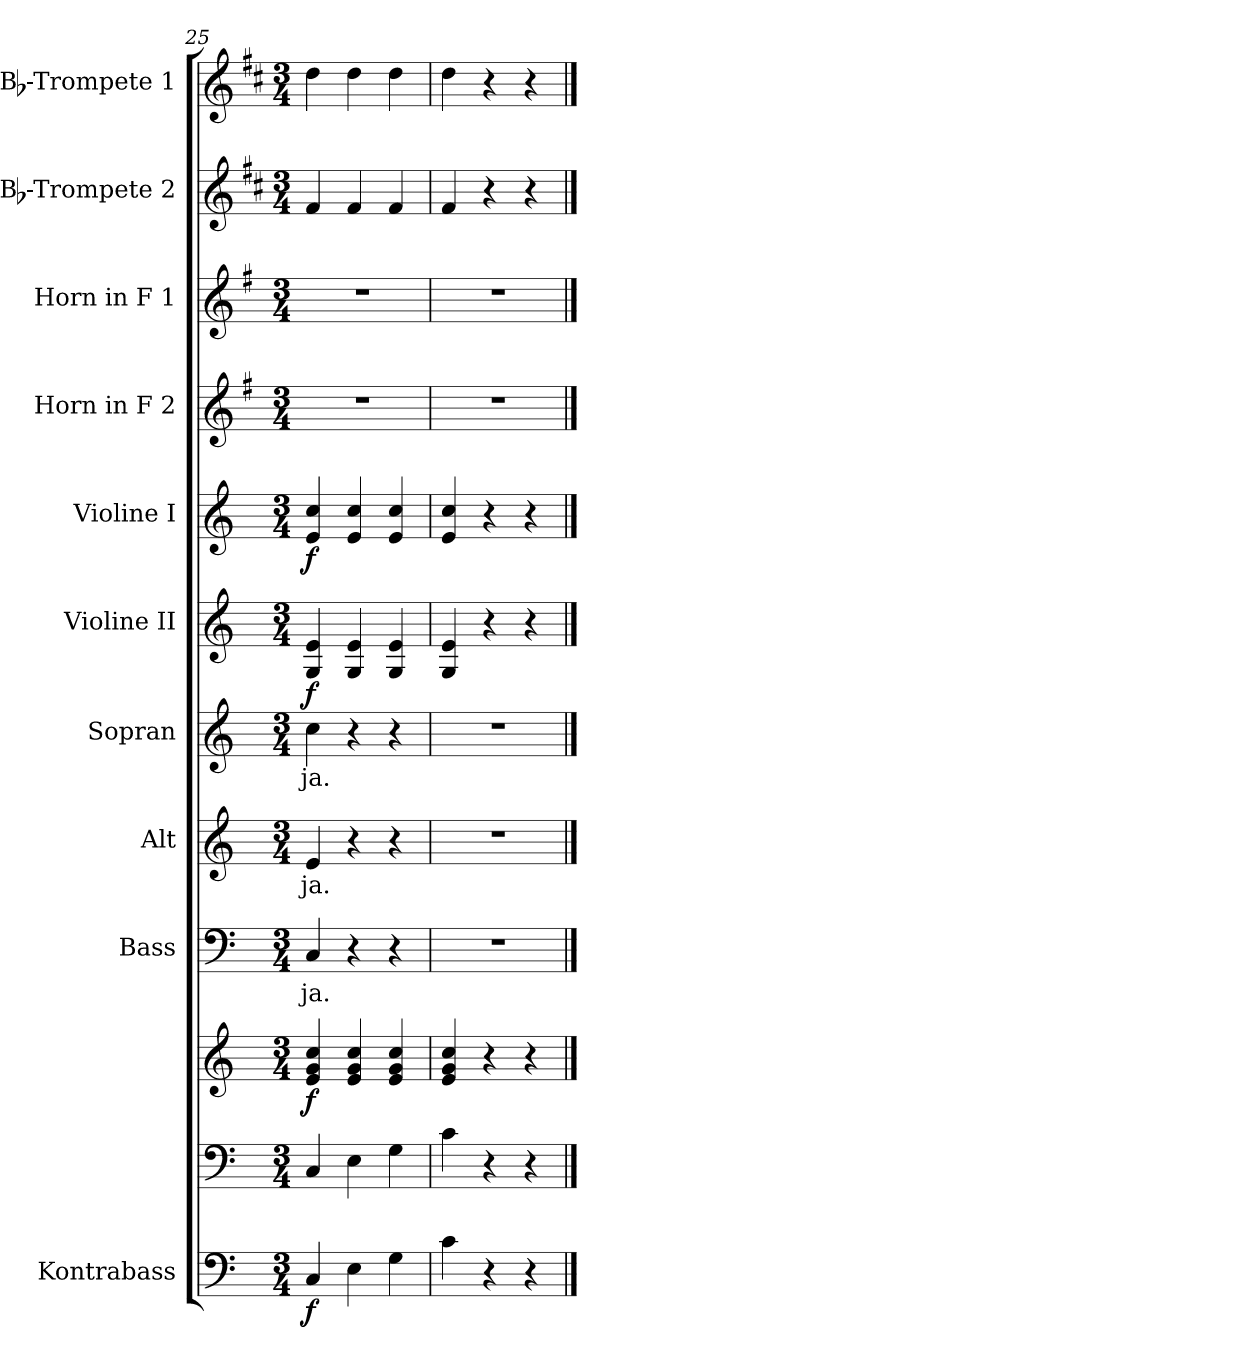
**kern	**dynam	**kern	**kern	**dynam	**kern	**text	**kern	**text	**kern	**text	**kern	**dynam	**kern	**dynam	**kern	**kern	**kern	**kern
*part11	*part11	*part10	*part10	*part10	*part9	*part9	*part8	*part8	*part7	*part7	*part6	*part6	*part5	*part5	*part4	*part3	*part2	*part1
*staff12	*staff12	*staff11	*staff10	*staff10/11	*staff9	*staff9	*staff8	*staff8	*staff7	*staff7	*staff6	*staff6	*staff5	*staff5	*staff4	*staff3	*staff2	*staff1
*I"Kontrabass	*	*	*	*	*I"Bass	*	*I"Alt	*	*I"Sopran	*	*I"Violine II	*	*I"Violine I	*	*I"Horn in F 2	*I"Horn in F 1	*I"Bb-Trompete 2	*I"Bb-Trompete 1
*I'Kb.	*	*	*	*	*I'B.	*	*I'A.	*	*I'S.	*	*I'Vl. II	*	*I'Vl. I	*	*	*	*I'Bb Trp. 2	*I'Bb Trp. 1
*clefF4	*	*clefF4	*clefG2	*	*clefF4	*	*clefG2	*	*clefG2	*	*clefG2	*	*clefG2	*	*clefG2	*clefG2	*clefG2	*clefG2
*ITrd7c12	*	*	*	*	*	*	*	*	*	*	*	*	*	*	*ITrd4c7	*ITrd4c7	*ITrd1c2	*ITrd1c2
*k[]	*	*k[]	*k[]	*	*k[]	*	*k[]	*	*k[]	*	*k[]	*	*k[]	*	*k[]	*k[]	*k[]	*k[]
*C:	*	*C:	*C:	*	*C:	*	*C:	*	*C:	*	*C:	*	*C:	*	*C:	*C:	*C:	*C:
*M3/4	*	*M3/4	*M3/4	*	*M3/4	*	*M3/4	*	*M3/4	*	*M3/4	*	*M3/4	*	*M3/4	*M3/4	*M3/4	*M3/4
=25	=25	=25	=25	=25	=25	=25	=25	=25	=25	=25	=25	=25	=25	=25	=25	=25	=25	=25
!	!LO:DY:b	!	!	!LO:DY:b	!	!LO:LY:b	!	!LO:LY:b	!	!LO:LY:b	!	!LO:DY:b	!	!LO:DY:b	!	!	!	!
4CC/	f	4C/	4e/ 4g/ 4cc/	f	4C/	-ja.	4e/	-ja.	4cc\	-ja.	4G/ 4e/	f	4e/ 4cc/	f	2.r	2.r	4e/	4cc\
4EE\	.	4E\	4e/ 4g/ 4cc/	.	4r	.	4r	.	4r	.	4G/ 4e/	.	4e/ 4cc/	.	.	.	4e/	4cc\
4GG\	.	4G\	4e/ 4g/ 4cc/	.	4r	.	4r	.	4r	.	4G/ 4e/	.	4e/ 4cc/	.	.	.	4e/	4cc\
=26	=26	=26	=26	=26	=26	=26	=26	=26	=26	=26	=26	=26	=26	=26	=26	=26	=26	=26
4C\	.	4c\	4e/ 4g/ 4cc/	.	2.r	.	2.r	.	2.r	.	4G/ 4e/	.	4e/ 4cc/	.	2.r	2.r	4e/	4cc\
4r	.	4r	4r	.	.	.	.	.	.	.	4r	.	4r	.	.	.	4r	4r
4r	.	4r	4r	.	.	.	.	.	.	.	4r	.	4r	.	.	.	4r	4r
==	==	==	==	==	==	==	==	==	==	==	==	==	==	==	==	==	==	==
*-	*-	*-	*-	*-	*-	*-	*-	*-	*-	*-	*-	*-	*-	*-	*-	*-	*-	*-
